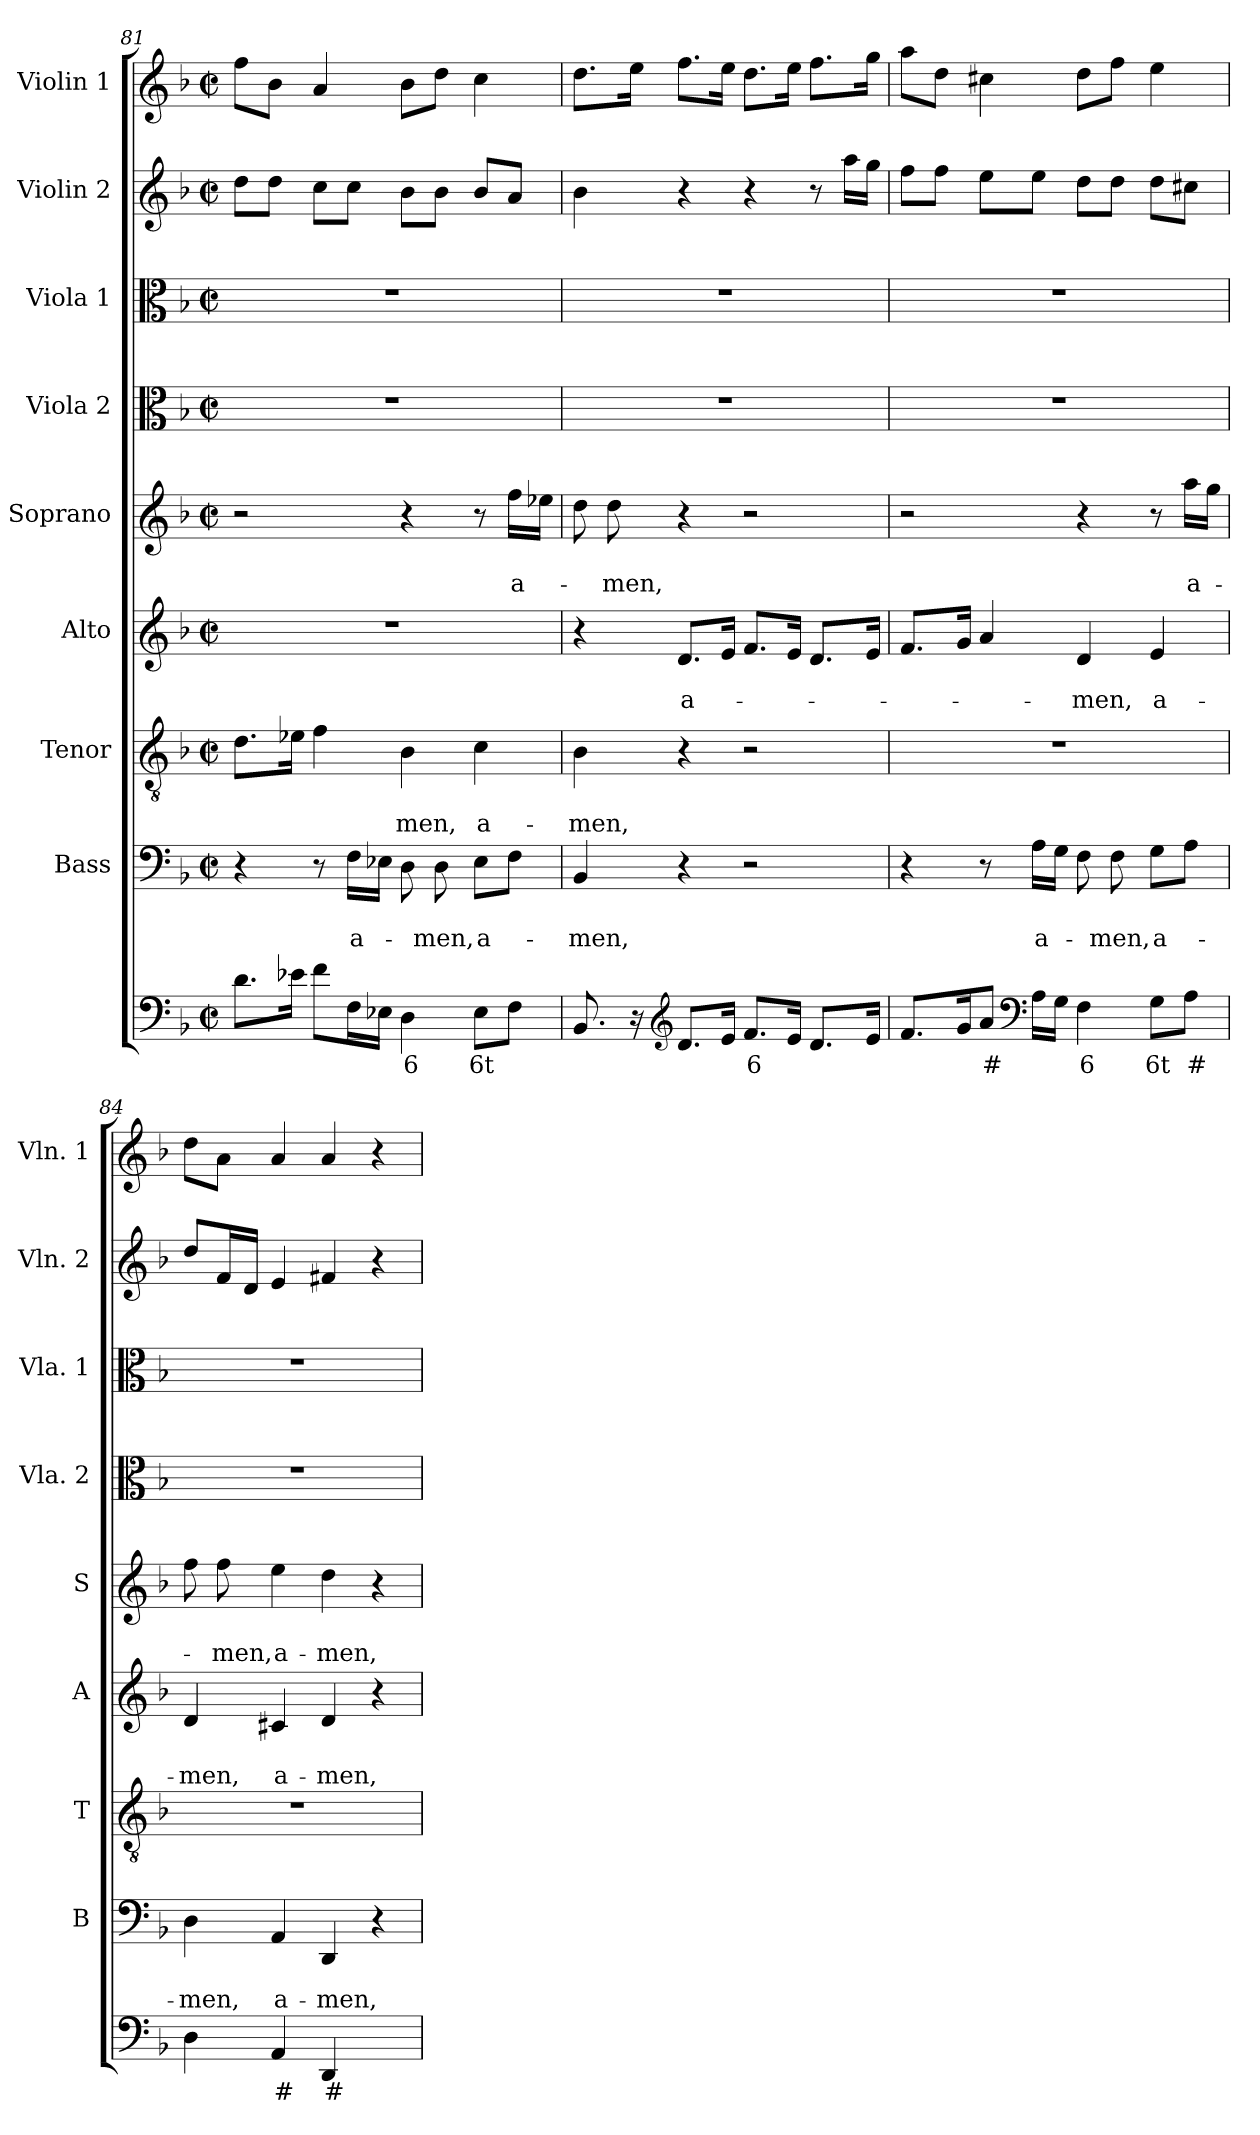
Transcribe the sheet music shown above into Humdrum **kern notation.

**kern	**text	**kern	**text	**text	**kern	**text	**text	**kern	**text	**text	**kern	**text	**text	**kern	**kern	**kern	**kern
*part9	*part9	*part8	*part8	*part8	*part7	*part7	*part7	*part6	*part6	*part6	*part5	*part5	*part5	*part4	*part3	*part2	*part1
*staff9	*staff9	*staff8	*staff8	*staff8	*staff7	*staff7	*staff7	*staff6	*staff6	*staff6	*staff5	*staff5	*staff5	*staff4	*staff3	*staff2	*staff1
*	*	*I"Bass	*	*	*I"Tenor	*	*	*I"Alto	*	*	*I"Soprano	*	*	*I"Viola 2	*I"Viola 1	*I"Violin 2	*I"Violin 1
*	*	*I'B	*	*	*I'T	*	*	*I'A	*	*	*I'S	*	*	*I'Vla. 2	*I'Vla. 1	*I'Vln. 2	*I'Vln. 1
!!LO:LB:g=z
*clefF4	*	*clefF4	*	*	*clefGv2	*	*	*clefG2	*	*	*clefG2	*	*	*clefC3	*clefC3	*clefG2	*clefG2
*k[b-]	*	*k[b-]	*	*	*k[b-]	*	*	*k[b-]	*	*	*k[b-]	*	*	*k[b-]	*k[b-]	*k[b-]	*k[b-]
*F:	*	*F:	*	*	*F:	*	*	*F:	*	*	*F:	*	*	*F:	*F:	*F:	*F:
*M2/2	*	*M2/2	*	*	*M2/2	*	*	*M2/2	*	*	*M2/2	*	*	*M2/2	*M2/2	*M2/2	*M2/2
*met(c|)	*	*met(c|)	*	*	*met(c|)	*	*	*met(c|)	*	*	*met(c|)	*	*	*met(c|)	*met(c|)	*met(c|)	*met(c|)
=81	=81	=81	=81	=81	=81	=81	=81	=81	=81	=81	=81	=81	=81	=81	=81	=81	=81
8.d\L	.	4r	.	.	8.d\L	.	.	1r	.	.	2r	.	.	1r	1r	8dd\L	8ff\L
.	.	.	.	.	.	.	.	.	.	.	.	.	.	.	.	8dd\J	8b-\J
16e-X\Jk	.	.	.	.	16e-X\Jk	.	.	.	.	.	.	.	.	.	.	.	.
8f\L	.	8r	.	.	4f\	.	.	.	.	.	.	.	.	.	.	8cc\L	4a/
!	!	!	!	!LO:LY:b	!	!	!	!	!	!	!	!	!	!	!	!	!
16F\L	.	16F\LL	.	a-	.	.	.	.	.	.	.	.	.	.	.	8cc\J	.
16E-X\JJ	.	16E-X\JJ	.	.	.	.	.	.	.	.	.	.	.	.	.	.	.
!	!LO:LY:b	!	!	!	!	!	!LO:LY:b	!	!	!	!	!	!	!	!	!	!
4D\	6	8D\	.	.	4B-\	.	-men,	.	.	.	4r	.	.	.	.	8b-\L	8b-\L
!	!	!	!	!LO:LY:b	!	!	!	!	!	!	!	!	!	!	!	!	!
.	.	8D\	.	-men,	.	.	.	.	.	.	.	.	.	.	.	8b-\J	8dd\J
!	!LO:LY:b	!	!	!LO:LY:b	!	!	!LO:LY:b	!	!	!	!	!	!	!	!	!	!
8E-\L	6t	8E-\L	.	a-	4c\	.	a-	.	.	.	8r	.	.	.	.	8b-/L	4cc\
!	!	!	!	!	!	!	!	!	!	!	!	!	!LO:LY:b	!	!	!	!
8F\J	.	8F\J	.	.	.	.	.	.	.	.	16ff\LL	.	a-	.	.	8a/J	.
.	.	.	.	.	.	.	.	.	.	.	16ee-X\JJ	.	.	.	.	.	.
=82	=82	=82	=82	=82	=82	=82	=82	=82	=82	=82	=82	=82	=82	=82	=82	=82	=82
!	!	!	!	!LO:LY:b	!	!	!LO:LY:b	!	!	!	!	!	!	!	!	!	!
8.BB-/	.	4BB-/	.	-men,	4B-\	.	-men,	4r	.	.	8dd\	.	.	1r	1r	4b-\	8.dd\L
!	!	!	!	!	!	!	!	!	!	!	!	!	!LO:LY:b	!	!	!	!
.	.	.	.	.	.	.	.	.	.	.	8dd\	.	-men,	.	.	.	.
16r	.	.	.	.	.	.	.	.	.	.	.	.	.	.	.	.	16ee\Jk
*clefG2	*	*	*	*	*	*	*	*	*	*	*	*	*	*	*	*	*
!	!	!	!	!	!	!	!	!	!	!LO:LY:b	!	!	!	!	!	!	!
8.d/L	.	4r	.	.	4r	.	.	8.d/L	.	a-	4r	.	.	.	.	4r	8.ff\L
16e/Jk	.	.	.	.	.	.	.	16e/Jk	.	.	.	.	.	.	.	.	16ee\Jk
!	!LO:LY:b	!	!	!	!	!	!	!	!	!	!	!	!	!	!	!	!
8.f/L	6	2r	.	.	2r	.	.	8.f/L	.	.	2r	.	.	.	.	4r	8.dd\L
16e/Jk	.	.	.	.	.	.	.	16e/Jk	.	.	.	.	.	.	.	.	16ee\Jk
8.d/L	.	.	.	.	.	.	.	8.d/L	.	.	.	.	.	.	.	8r	8.ff\L
.	.	.	.	.	.	.	.	.	.	.	.	.	.	.	.	16aa\LL	.
16e/Jk	.	.	.	.	.	.	.	16e/Jk	.	.	.	.	.	.	.	16gg\JJ	16gg\Jk
=83	=83	=83	=83	=83	=83	=83	=83	=83	=83	=83	=83	=83	=83	=83	=83	=83	=83
8.f/L	.	4r	.	.	1r	.	.	8.f/L	.	.	2r	.	.	1r	1r	8ff\L	8aa\L
.	.	.	.	.	.	.	.	.	.	.	.	.	.	.	.	8ff\J	8dd\J
16g/k	.	.	.	.	.	.	.	16g/Jk	.	.	.	.	.	.	.	.	.
!	!LO:LY:b	!	!	!	!	!	!	!	!	!	!	!	!	!	!	!	!
8a/J	#	8r	.	.	.	.	.	4a/	.	.	.	.	.	.	.	8ee\L	4cc#X\
*clefF4	*	*	*	*	*	*	*	*	*	*	*	*	*	*	*	*	*
!	!	!	!	!LO:LY:b	!	!	!	!	!	!	!	!	!	!	!	!	!
16A\LL	.	16A\LL	.	a-	.	.	.	.	.	.	.	.	.	.	.	8ee\J	.
16G\JJ	.	16G\JJ	.	.	.	.	.	.	.	.	.	.	.	.	.	.	.
!	!LO:LY:b	!	!	!	!	!	!	!	!	!LO:LY:b	!	!	!	!	!	!	!
4F\	6	8F\	.	.	.	.	.	4d/	.	-men,	4r	.	.	.	.	8dd\L	8dd\L
!	!	!	!	!LO:LY:b	!	!	!	!	!	!	!	!	!	!	!	!	!
.	.	8F\	.	-men,	.	.	.	.	.	.	.	.	.	.	.	8dd\J	8ff\J
!	!LO:LY:b	!	!	!LO:LY:b	!	!	!	!	!	!LO:LY:b	!	!	!	!	!	!	!
8G\L	6t	8G\L	.	a-	.	.	.	4e/	.	a-	8r	.	.	.	.	8dd\L	4ee\
!	!LO:LY:b	!	!	!	!	!	!	!	!	!	!	!	!LO:LY:b	!	!	!	!
8A\J	#	8A\J	.	.	.	.	.	.	.	.	16aa\LL	.	a-	.	.	8cc#X\J	.
.	.	.	.	.	.	.	.	.	.	.	16gg\JJ	.	.	.	.	.	.
=84	=84	=84	=84	=84	=84	=84	=84	=84	=84	=84	=84	=84	=84	=84	=84	=84	=84
!	!	!	!	!LO:LY:b	!	!	!	!	!	!LO:LY:b	!	!	!	!	!	!	!
4D\	.	4D\	.	-men,	1r	.	.	4d/	.	-men,	8ff\	.	.	1r	1r	8dd/L	8dd\L
!	!	!	!	!	!	!	!	!	!	!	!	!	!LO:LY:b	!	!	!	!
.	.	.	.	.	.	.	.	.	.	.	8ff\	.	-men,	.	.	16f/L	8a\J
.	.	.	.	.	.	.	.	.	.	.	.	.	.	.	.	16d/JJ	.
!	!LO:LY:b	!	!	!LO:LY:b	!	!	!	!	!	!LO:LY:b	!	!	!LO:LY:b	!	!	!	!
4AA/	#	4AA/	.	a-	.	.	.	4c#X/	.	a-	4ee\	.	a-	.	.	4e/	4a/
!	!LO:LY:b	!	!	!LO:LY:b	!	!	!	!	!	!LO:LY:b	!	!	!LO:LY:b	!	!	!	!
4DD/	#	4DD/	.	-men,	.	.	.	4d/	.	-men,	4dd\	.	-men,	.	.	4f#X/	4a/
4ryy	.	4r	.	.	.	.	.	4r	.	.	4r	.	.	.	.	4r	4r
=	=	=	=	=	=	=	=	=	=	=	=	=	=	=	=	=	=
*-	*-	*-	*-	*-	*-	*-	*-	*-	*-	*-	*-	*-	*-	*-	*-	*-	*-
